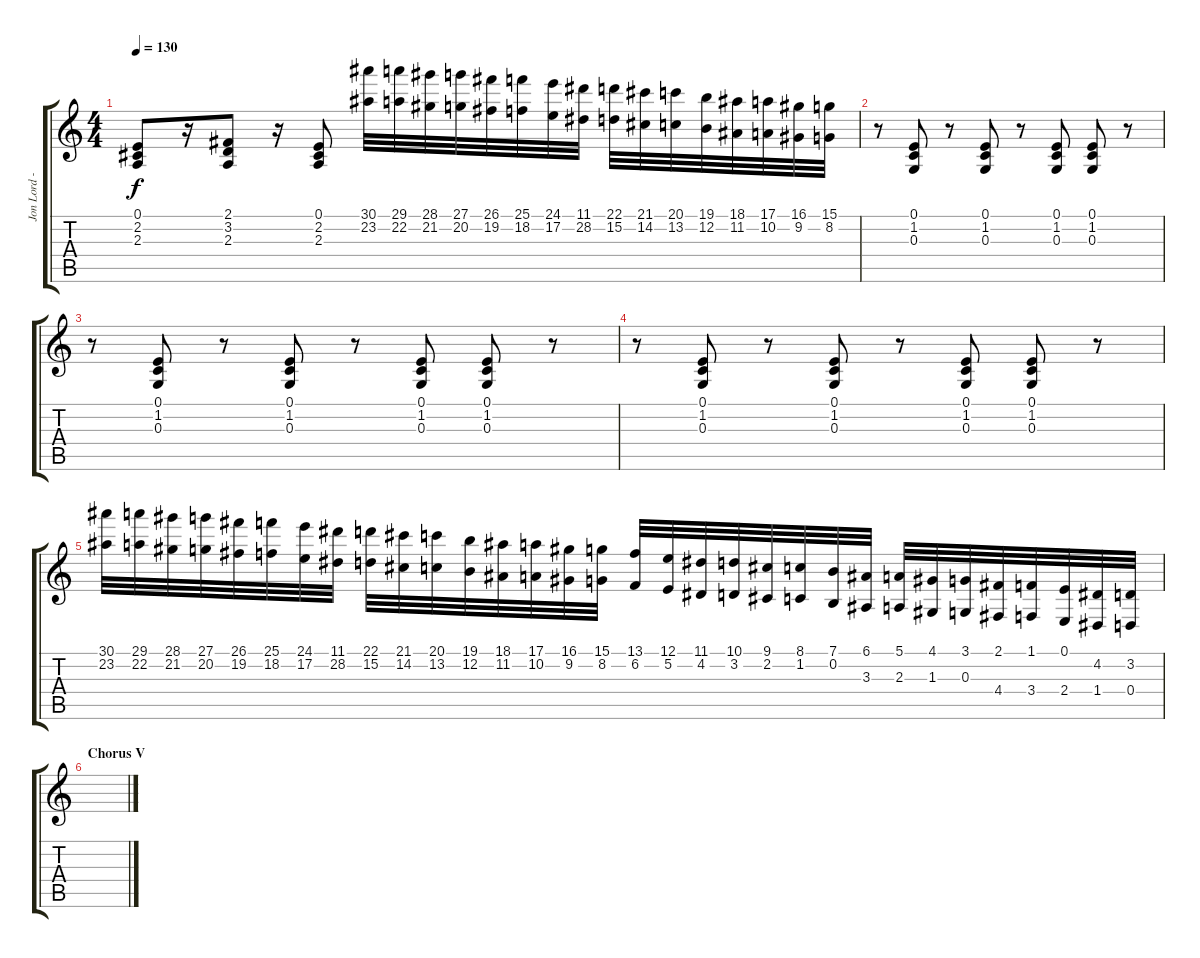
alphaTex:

\track ("Jon Lord - Piano" "Jon Lord -") {instrument electricgrandpiano}
\staff {score tabs}
\tuning (E4 B3 G3 D3 A2 E2) {hide}
\ts (4 4)
\tempo 130
\clef g2
\ks c
(0.1 2.2 2.3).8{dy f} r.16 (2.1 3.2 2.3).8 r.16 (0.1 2.2 2.3).8 (30.1 23.2).32 (29.1 22.2).32 (28.1 21.2).32 (27.1 20.2).32 (26.1 19.2).32 (25.1 18.2).32 (24.1 17.2).32 (11.1 28.2).32 (22.1 15.2).32 (21.1 14.2).32 (20.1 13.2).32 (19.1 12.2).32 (18.1 11.2).32 (17.1 10.2).32 (16.1 9.2).32 (15.1 8.2).32 |
r.8{volume 12} (0.1 1.2 0.3).8 r.8 (0.1 1.2 0.3).8 r.8 (0.1 1.2 0.3).8 (0.1 1.2 0.3).8 r.8 |
r.8 (0.1 1.2 0.3).8 r.8 (0.1 1.2 0.3).8 r.8 (0.1 1.2 0.3).8 (0.1 1.2 0.3).8 r.8 |
r.8 (0.1 1.2 0.3).8 r.8 (0.1 1.2 0.3).8 r.8 (0.1 1.2 0.3).8 (0.1 1.2 0.3).8 r.8 |
(30.1 23.2).32 (29.1 22.2).32 (28.1 21.2).32 (27.1 20.2).32 (26.1 19.2).32 (25.1 18.2).32 (24.1 17.2).32 (11.1 28.2).32 (22.1 15.2).32 (21.1 14.2).32 (20.1 13.2).32 (19.1 12.2).32 (18.1 11.2).32 (17.1 10.2).32 (16.1 9.2).32 (15.1 8.2).32 (13.1 6.2).32 (12.1 5.2).32 (11.1 4.2).32 (10.1 3.2).32 (9.1 2.2).32 (8.1 1.2).32 (7.1 0.2).32 (6.1 3.3).32 (5.1 2.3).32 (4.1 1.3).32 (3.1 0.3).32 (2.1 4.4).32 (1.1 3.4).32 (0.1 2.4).32 (4.2 1.4).32 (3.2 0.4).32 |
\section ("" "Chorus V")
